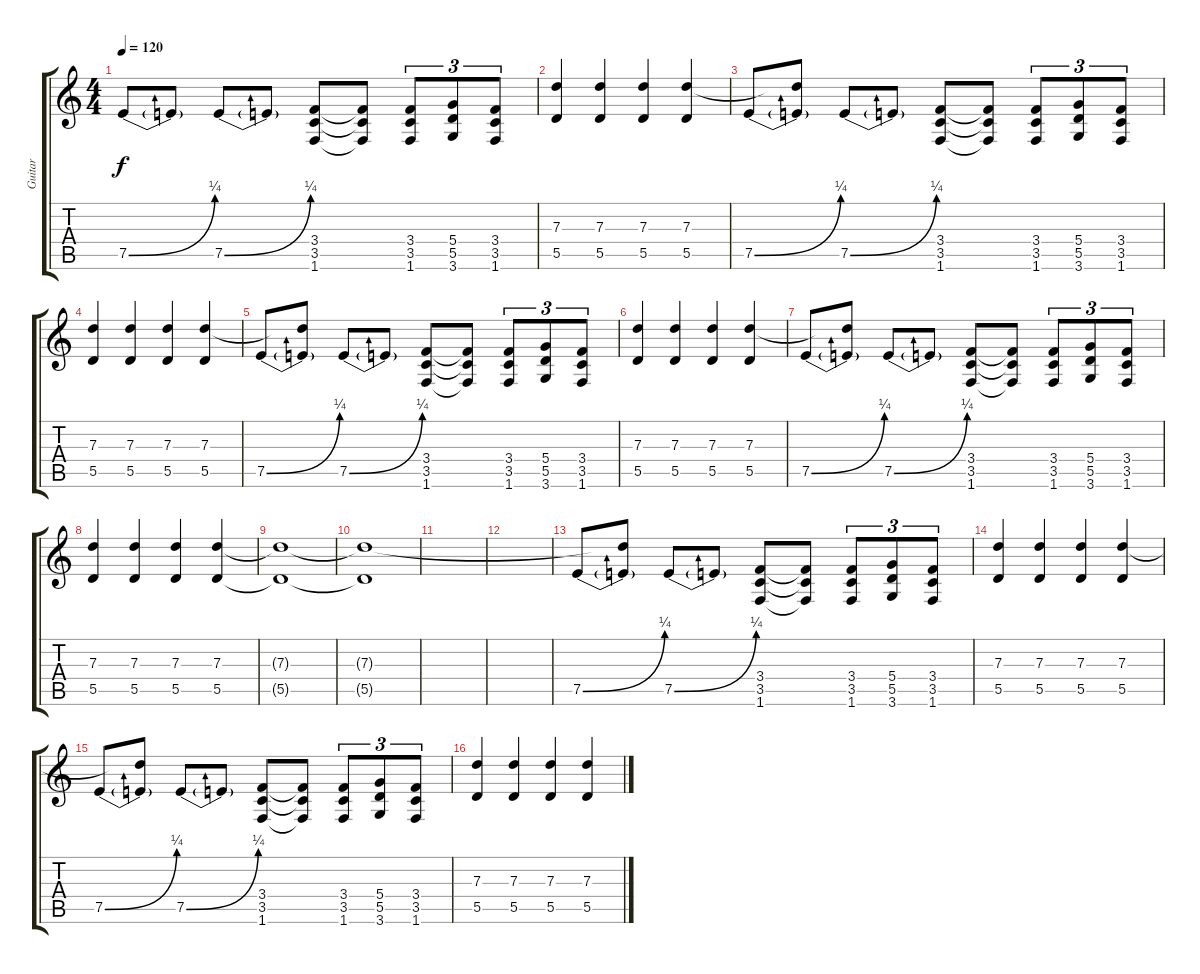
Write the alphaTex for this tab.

\track ("Guitar" "Guitar") {instrument electricguitarclean}
\staff {score tabs}
\tuning (E4 B3 G3 D3 A2 E2) {hide}
\ts (4 4)
\tempo 120
\clef g2
\ks c
7.5{be (bend 0 0 60 1)}.8{dy f} 7.5{t}.8 7.5{be (bend 0 0 60 1)}.8 7.5{t}.8 (3.4 3.5 1.6).8 (3.4{t} 3.5{t} 1.6{t}).8 (3.4 3.5 1.6).8{tu (3 2)} (5.4 5.5 3.6).8{tu (3 2)} (3.4 3.5 1.6).8{tu (3 2)} |
(7.3 5.5).4 (7.3 5.5).4 (7.3 5.5).4 (7.3 5.5).4 |
7.5{be (bend 0 0 60 1)}.8 (7.3{t} 7.5{t}).8 7.5{be (bend 0 0 60 1)}.8 7.5{t}.8 (3.4 3.5 1.6).8 (3.4{t} 3.5{t} 1.6{t}).8 (3.4 3.5 1.6).8{tu (3 2)} (5.4 5.5 3.6).8{tu (3 2)} (3.4 3.5 1.6).8{tu (3 2)} |
(7.3 5.5).4 (7.3 5.5).4 (7.3 5.5).4 (7.3 5.5).4 |
7.5{be (bend 0 0 60 1)}.8 (7.3{t} 7.5{t}).8 7.5{be (bend 0 0 60 1)}.8 7.5{t}.8 (3.4 3.5 1.6).8 (3.4{t} 3.5{t} 1.6{t}).8 (3.4 3.5 1.6).8{tu (3 2)} (5.4 5.5 3.6).8{tu (3 2)} (3.4 3.5 1.6).8{tu (3 2)} |
(7.3 5.5).4 (7.3 5.5).4 (7.3 5.5).4 (7.3 5.5).4 |
7.5{be (bend 0 0 60 1)}.8 (7.3{t} 7.5{t}).8 7.5{be (bend 0 0 60 1)}.8 7.5{t}.8 (3.4 3.5 1.6).8 (3.4{t} 3.5{t} 1.6{t}).8 (3.4 3.5 1.6).8{tu (3 2)} (5.4 5.5 3.6).8{tu (3 2)} (3.4 3.5 1.6).8{tu (3 2)} |
(7.3 5.5).4 (7.3 5.5).4 (7.3 5.5).4 (7.3 5.5).4 |
(7.3{t} 5.5{t}).1 |
(7.3{t} 5.5{t}).1 |
|
|
7.5{be (bend 0 0 60 1)}.8{instrument electricguitarclean} (7.3{t} 7.5{t}).8 7.5{be (bend 0 0 60 1)}.8 7.5{t}.8 (3.4 3.5 1.6).8 (3.4{t} 3.5{t} 1.6{t}).8 (3.4 3.5 1.6).8{tu (3 2)} (5.4 5.5 3.6).8{tu (3 2)} (3.4 3.5 1.6).8{tu (3 2)} |
(7.3 5.5).4 (7.3 5.5).4 (7.3 5.5).4 (7.3 5.5).4 |
7.5{be (bend 0 0 60 1)}.8 (7.3{t} 7.5{t}).8 7.5{be (bend 0 0 60 1)}.8 7.5{t}.8 (3.4 3.5 1.6).8 (3.4{t} 3.5{t} 1.6{t}).8 (3.4 3.5 1.6).8{tu (3 2)} (5.4 5.5 3.6).8{tu (3 2)} (3.4 3.5 1.6).8{tu (3 2)} |
(7.3 5.5).4 (7.3 5.5).4 (7.3 5.5).4 (7.3 5.5).4
